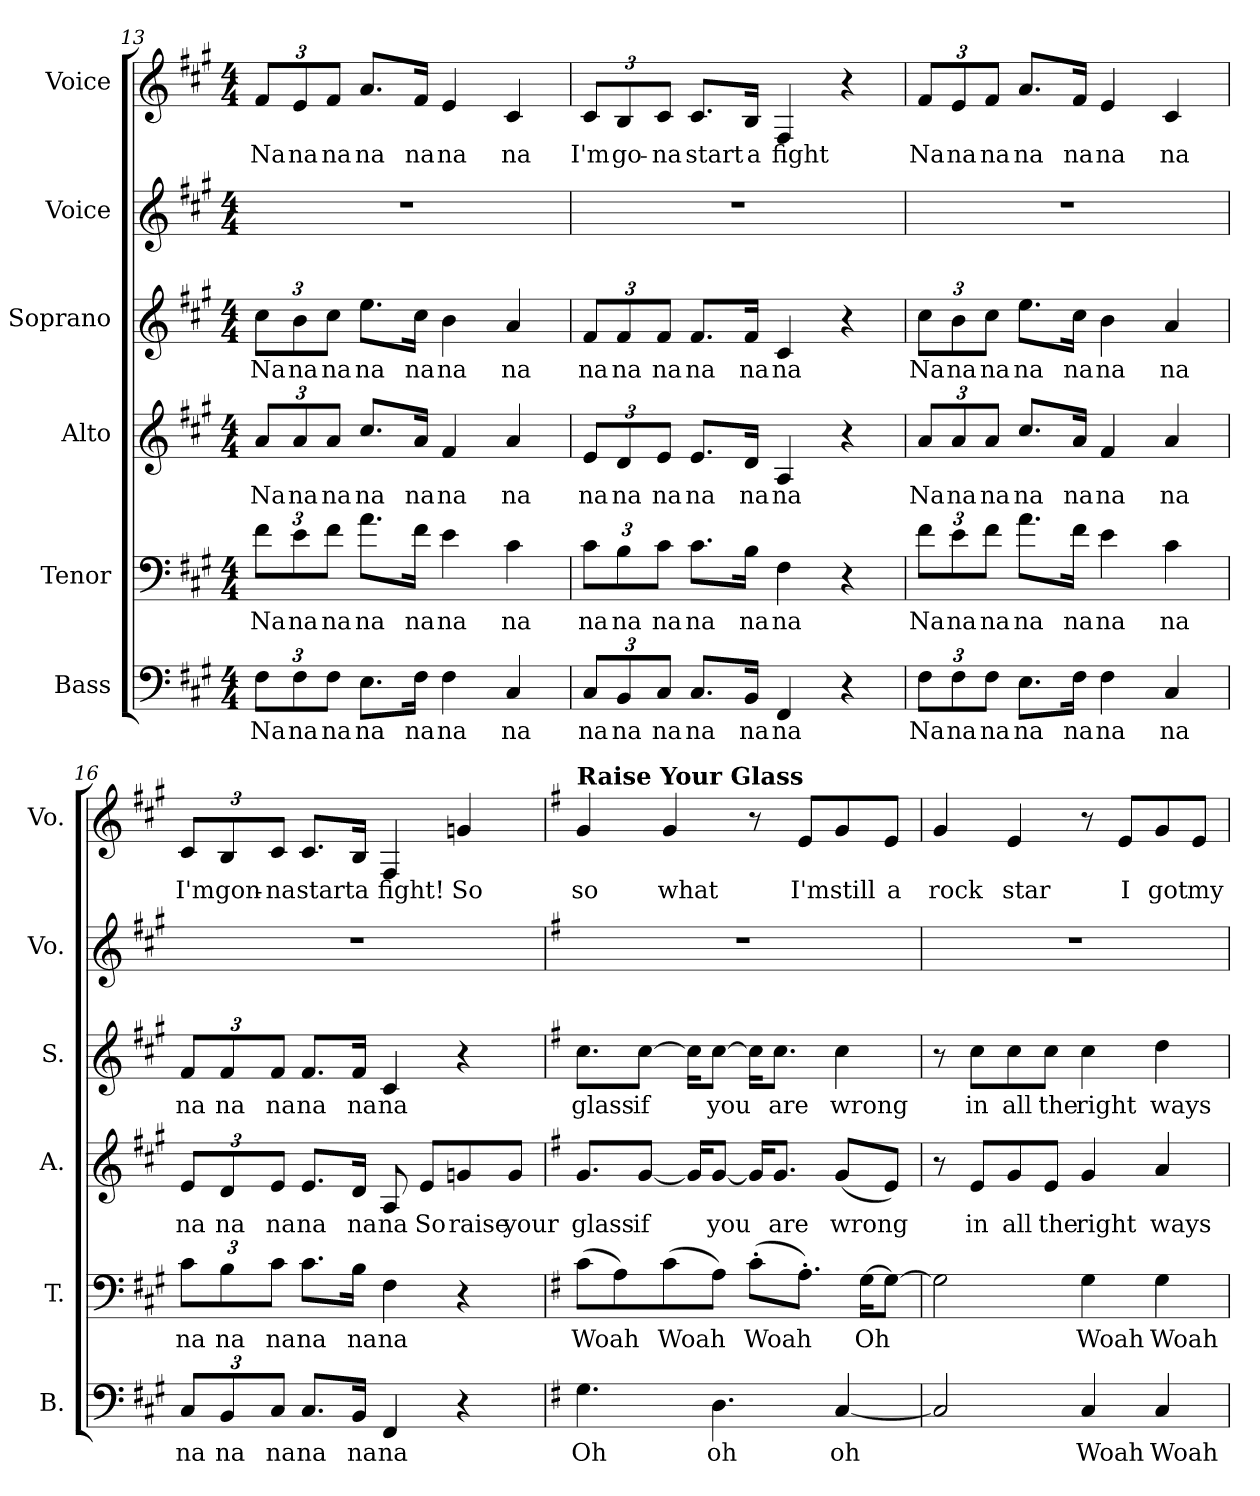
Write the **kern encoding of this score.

**kern	**text	**kern	**text	**kern	**text	**kern	**text	**kern	**kern	**text
*part6	*part6	*part5	*part5	*part4	*part4	*part3	*part3	*part2	*part1	*part1
*staff6	*staff6	*staff5	*staff5	*staff4	*staff4	*staff3	*staff3	*staff2	*staff1	*staff1
*I"Bass	*	*I"Tenor	*	*I"Alto	*	*I"Soprano	*	*I"Voice	*I"Voice	*
*I'B.	*	*I'T.	*	*I'A.	*	*I'S.	*	*I'Vo.	*I'Vo.	*
!!LO:LB:g=z
*clefF4	*	*clefF4	*	*clefG2	*	*clefG2	*	*clefG2	*clefG2	*
*k[f#c#g#]	*	*k[f#c#g#]	*	*k[f#c#g#]	*	*k[f#c#g#]	*	*k[f#c#g#]	*k[f#c#g#]	*
*M4/4	*	*M4/4	*	*M4/4	*	*M4/4	*	*M4/4	*M4/4	*
*Xbrackettup	*	*Xbrackettup	*	*Xbrackettup	*	*Xbrackettup	*	*	*Xbrackettup	*
=13	=13	=13	=13	=13	=13	=13	=13	=13	=13	=13
12F#\L	Na	12f#\L	Na	12a/L	Na	12cc#\L	Na	1r	12f#/L	Na
12F#\	na	12e\	na	12a/	na	12b\	na	.	12e/	na
12F#\J	na	12f#\J	na	12a/J	na	12cc#\J	na	.	12f#/J	na
8.E\L	na	8.a\L	na	8.cc#/L	na	8.ee\L	na	.	8.a/L	na
16F#\Jk	na	16f#\Jk	na	16a/Jk	na	16cc#\Jk	na	.	16f#/Jk	na
4F#\	na	4e\	na	4f#/	na	4b\	na	.	4e/	na
4C#/	na	4c#\	na	4a/	na	4a/	na	.	4c#/	na
=14	=14	=14	=14	=14	=14	=14	=14	=14	=14	=14
12C#/L	na	12c#\L	na	12e/L	na	12f#/L	na	1r	12c#/L	I'm
12BB/	na	12B\	na	12d/	na	12f#/	na	.	12B/	go-
12C#/J	na	12c#\J	na	12e/J	na	12f#/J	na	.	12c#/J	-na
8.C#/L	na	8.c#\L	na	8.e/L	na	8.f#/L	na	.	8.c#/L	start
16BB/Jk	na	16B\Jk	na	16d/Jk	na	16f#/Jk	na	.	16B/Jk	a
4FF#/	na	4F#\	na	4A/	na	4c#/	na	.	4F#/	fight
4r	.	4r	.	4r	.	4r	.	.	4r	.
=15	=15	=15	=15	=15	=15	=15	=15	=15	=15	=15
12F#\L	Na	12f#\L	Na	12a/L	Na	12cc#\L	Na	1r	12f#/L	Na
12F#\	na	12e\	na	12a/	na	12b\	na	.	12e/	na
12F#\J	na	12f#\J	na	12a/J	na	12cc#\J	na	.	12f#/J	na
8.E\L	na	8.a\L	na	8.cc#/L	na	8.ee\L	na	.	8.a/L	na
16F#\Jk	na	16f#\Jk	na	16a/Jk	na	16cc#\Jk	na	.	16f#/Jk	na
4F#\	na	4e\	na	4f#/	na	4b\	na	.	4e/	na
4C#/	na	4c#\	na	4a/	na	4a/	na	.	4c#/	na
!!LO:PB:g=z
=16	=16	=16	=16	=16	=16	=16	=16	=16	=16	=16
12C#/L	na	12c#\L	na	12e/L	na	12f#/L	na	1r	12c#/L	I'm
12BB/	na	12B\	na	12d/	na	12f#/	na	.	12B/	gon-
12C#/J	na	12c#\J	na	12e/J	na	12f#/J	na	.	12c#/J	-na
8.C#/L	na	8.c#\L	na	8.e/L	na	8.f#/L	na	.	8.c#/L	start
16BB/Jk	na	16B\Jk	na	16d/Jk	na	16f#/Jk	na	.	16B/Jk	a
4FF#/	na	4F#\	na	8A/	na	4c#/	na	.	4F#/	fight!
.	.	.	.	8e/L	So	.	.	.	.	.
4r	.	4r	.	8gn/	raise	4r	.	.	4gn/	So
.	.	.	.	8g/J	your	.	.	.	.	.
=17	=17	=17	=17	=17	=17	=17	=17	=17	=17	=17
*k[f#]	*	*k[f#]	*	*k[f#]	*	*k[f#]	*	*k[f#]	*k[f#]	*
*	*	*	*	*	*	*	*	*	*MM122	*
!	!	!	!	!	!	!	!	!	!LO:TX:a:B:t=Raise Your Glass	!
4.G\	Oh	(8c\L	Woah	8.g/L	glass	8.cc\L	glass	1r	4g/	so
.	.	8A\)	.	.	.	.	.	.	.	.
.	.	.	.	[8g/J	if	[8cc\J	if	.	.	.
.	.	(8c\	Woah	.	.	.	.	.	4g/	what
.	.	.	.	16g/KL]	.	16cc\KL]	.	.	.	.
4.D\	oh	8A\J)	.	[8g/J	you	[8cc\J	you	.	.	.
.	.	(8c'\L	Woah	16g/KL]	.	16cc\KL]	.	.	8r	.
.	.	.	.	8.g/J	are	8.cc\J	are	.	.	.
.	.	8.A'\J)	.	.	.	.	.	.	8e/L	I'm
[4C/	oh	.	.	(8g/L	wrong	4cc\	wrong	.	8g/	still
.	.	[16G\KL	Oh	.	.	.	.	.	.	.
.	.	8G\J_	.	8e/J)	.	.	.	.	8e/J	a
!!LO:LB:g=z
=18	=18	=18	=18	=18	=18	=18	=18	=18	=18	=18
2C/]	.	2G\]	.	8r	.	8r	.	1r	4g/	rock
.	.	.	.	8e/L	in	8cc\L	in	.	.	.
.	.	.	.	8g/	all	8cc\	all	.	4e/	star
.	.	.	.	8e/J	the	8cc\J	the	.	.	.
4C/	Woah	4G\	Woah	4g/	right	4cc\	right	.	8r	.
.	.	.	.	.	.	.	.	.	8e/L	I
4C/	Woah	4G\	Woah	4a/	-ways	4dd\	-ways	.	8g/	got
.	.	.	.	.	.	.	.	.	8e/J	my
=	=	=	=	=	=	=	=	=	=	=
*-	*-	*-	*-	*-	*-	*-	*-	*-	*-	*-
